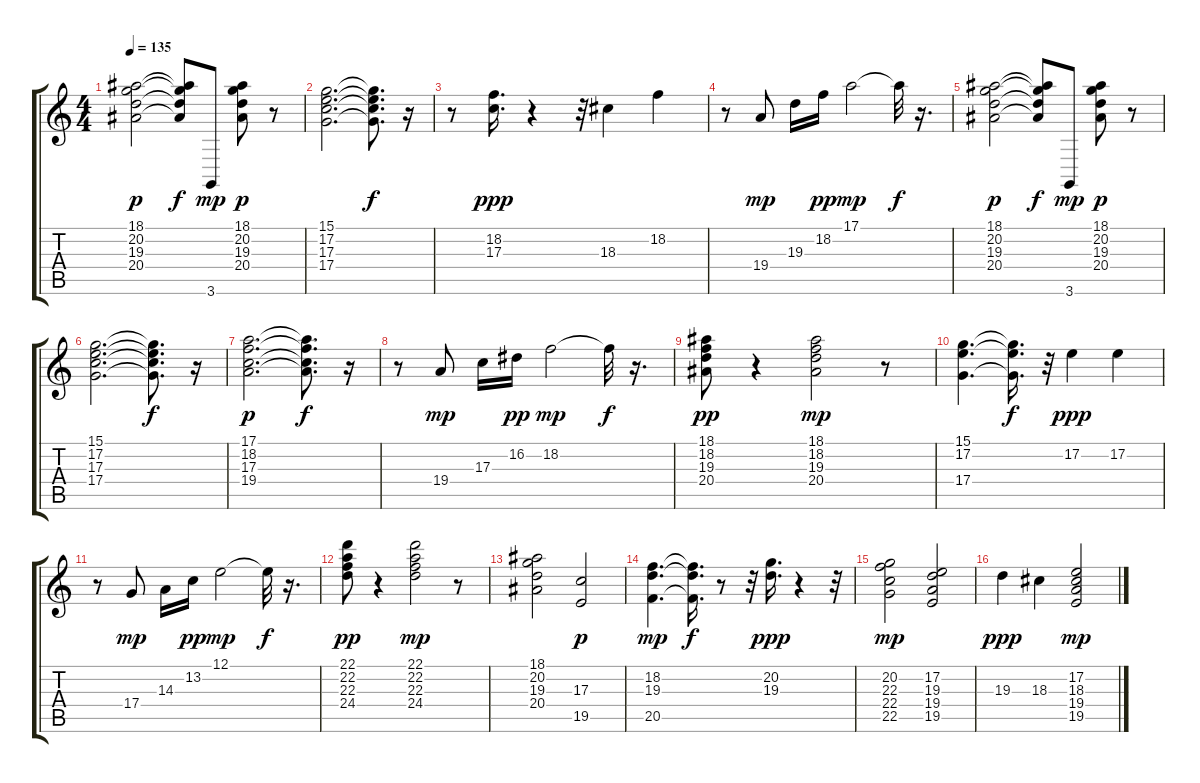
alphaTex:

\track "" {instrument rockorgan}
\staff {score tabs}
\tuning (E4 B3 G3 D3 A2 E2) {hide}
\ts (4 4)
\tempo 135
\clef g2
\ks c
(18.1 20.2 19.3 20.4).2{dy p} (18.1{t} 20.2{t} 19.3{t} 20.4{t}).8{dy f} 3.6.8{dy mp} (18.1 20.2 19.3 20.4).8{dy p} r.8 |
(15.1 17.2 17.3 17.4).2{d} (15.1{t} 17.2{t} 17.3{t} 17.4{t}).8{d dy f} r.16 |
r.8 (18.2 17.3).16{d dy ppp} r.4 r.32 18.3.4 18.2.4 |
r.8 19.4.8{dy mp} 19.3.16 18.2.16{dy pp} 17.1.2{dy mp} 17.1{t}.32{dy f} r.16{d} |
(18.1 20.2 19.3 20.4).2{dy p} (18.1{t} 20.2{t} 19.3{t} 20.4{t}).8{dy f} 3.6.8{dy mp} (18.1 20.2 19.3 20.4).8{dy p} r.8 |
(15.1 17.2 17.3 17.4).2{d} (15.1{t} 17.2{t} 17.3{t} 17.4{t}).8{d dy f} r.16 |
(17.1 18.2 17.3 19.4).2{d dy p} (17.1{t} 18.2{t} 17.3{t} 19.4{t}).8{d dy f} r.16 |
r.8 19.4.8{dy mp} 17.3.16 16.2.16{dy pp} 18.2.2{dy mp} 18.2{t}.32{dy f} r.16{d} |
(18.1 18.2 19.3 20.4).8{dy pp} r.4 (18.1 18.2 19.3 20.4).2{dy mp} r.8 |
(15.1 17.2 17.4).4{d} (15.1{t} 17.2{t} 17.4{t}).16{d dy f} r.32 17.2.4{dy ppp} 17.2.4 |
r.8 17.4.8{dy mp} 14.3.16 13.2.16{dy pp} 12.1.2{dy mp} 12.1{t}.32{dy f} r.16{d} |
(22.1 22.2 22.3 24.4).8{dy pp} r.4 (22.1 22.2 22.3 24.4).2{dy mp} r.8 |
(18.1 20.2 19.3 20.4).2 (17.3 19.5).2{dy p} |
(18.2 19.3 20.5).4{d dy mp} (18.2{t} 19.3{t} 20.5{t}).16{d dy f} r.8 r.32 (20.2 19.3).16{d dy ppp} r.4 r.32 |
(20.2 22.3 22.4 22.5).2{dy mp} (17.2 19.3 19.4 19.5).2 |
19.3.4{dy ppp} 18.3.4 (17.2 18.3 19.4 19.5).2{dy mp}
